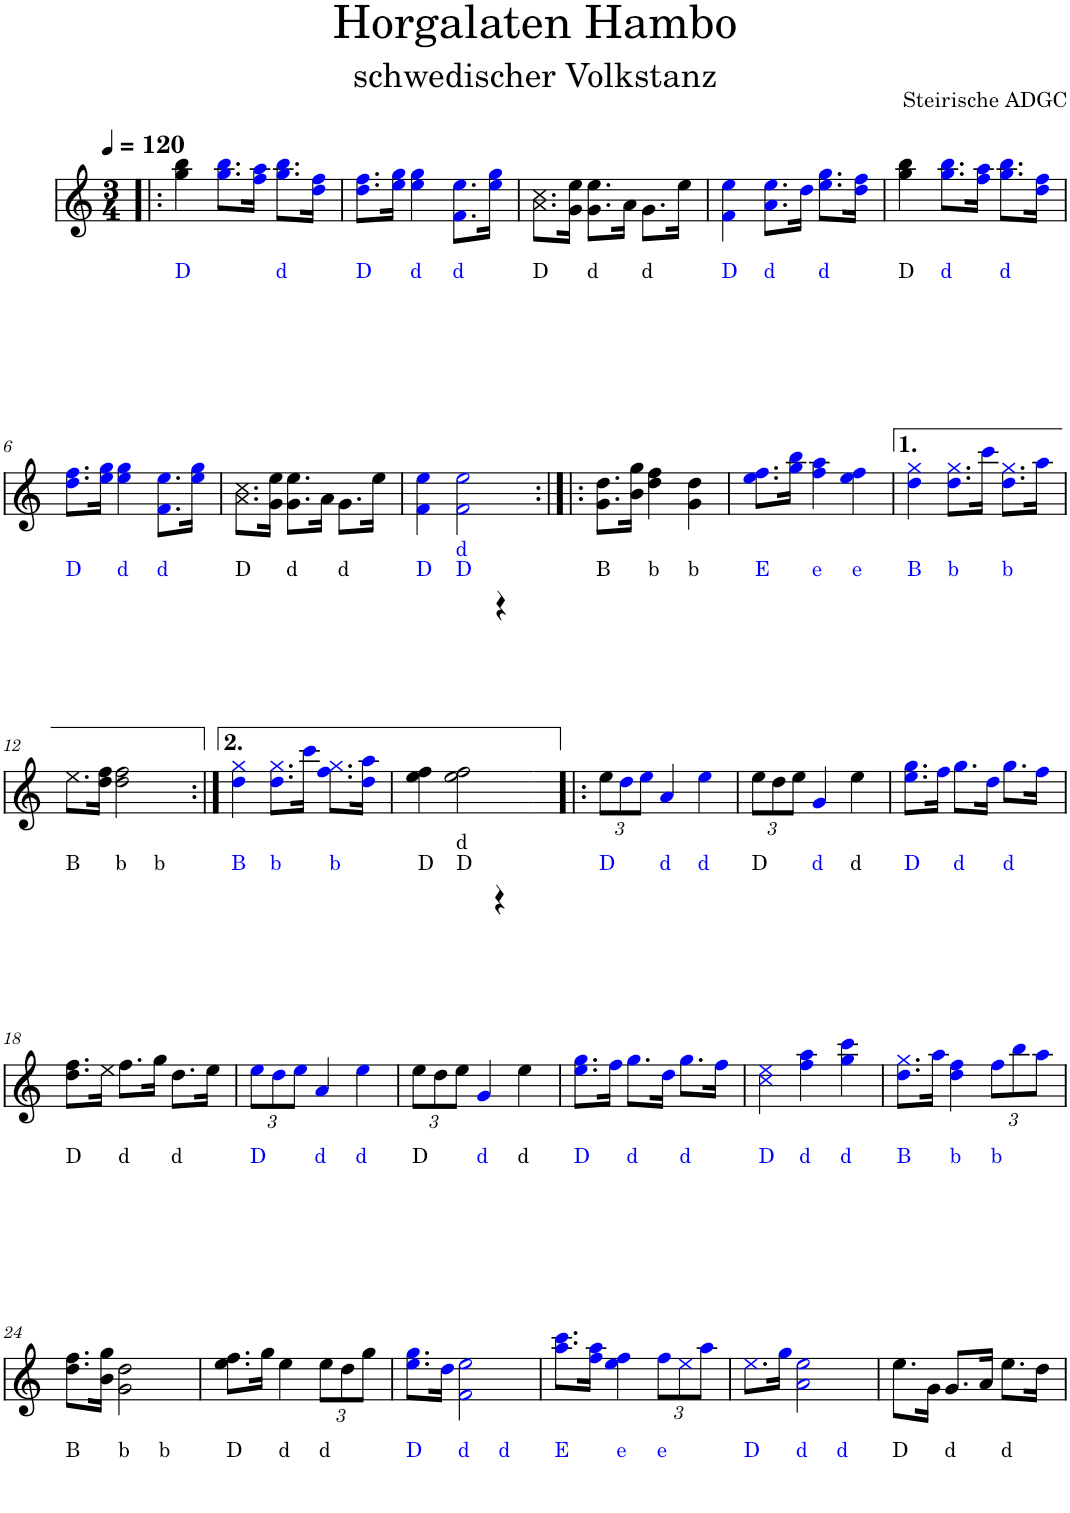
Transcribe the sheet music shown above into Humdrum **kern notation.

**kern	**kern	**kern
*part3	*part2	*part1
*staff3	*staff2	*staff1
*I"Akkordeon	*I"Akkordeon	*I"Akkordeon
*stria5	*stria5	*
*clefG2	*clefF4	*clefG2
*k[]	*k[]	*k[]
*M3/4	*M3/4	*M3/4
*MM120	*MM120	*MM120
=1!|:	=1!|:	=1!|:
!LO:TX:a:color=#0000FF:t=D	!	!
2ryy	2GG	4gg\ 4bb\
.	.	8.ggi\ 8.bbi\L
.	.	16ffi\ 16aai\Jk
!LO:TX:a:color=#0000FF:t=d	!	!
4ryy	4G	8.ggi\ 8.bbi\L
.	.	16ddi\ 16ffi\Jk
=2	=2	=2
!LO:TX:a:color=#0000FF:t=D	!	!
4ryy	4GG	8.ddi\ 8.ffi\L
.	.	16eei\ 16ggi\Jk
!LO:TX:a:color=#0000FF:t=d	!	!
4ryy	4G	4eei\ 4ggi\
!LO:TX:a:color=#0000FF:t=d	!	!
4ryy	4G	8.fi\ 8.eei\L
.	.	16eei\ 16ggi\Jk
=3	=3	=3
!LO:TX:a:t=D	!	!
4ryy	4FF#	8.a\ 8.cc\L
.	.	16g\ 16ee\Jk
!LO:TX:a:t=d	!	!
4ryy	4F#	8.g\ 8.ee\L
.	.	16a\Jk
!LO:TX:a:t=d	!	!
4ryy	4F#	8.g\L
.	.	16ee\Jk
=4	=4	=4
!LO:TX:a:color=#0000FF:t=D	!	!
4ryy	4GG	4fi\ 4eei\
!LO:TX:a:color=#0000FF:t=d	!	!
4ryy	4G	8.ai\ 8.eei\L
.	.	16ddi\Jk
!LO:TX:a:color=#0000FF:t=d	!	!
4ryy	4G	8.eei\ 8.ggi\L
.	.	16ddi\ 16ffi\Jk
=5	=5	=5
!LO:TX:a:t=D	!	!
4ryy	4FF#	4gg\ 4bb\
!LO:TX:a:color=#0000FF:t=d	!	!
4ryy	4G	8.ggi\ 8.bbi\L
.	.	16ffi\ 16aai\Jk
!LO:TX:a:color=#0000FF:t=d	!	!
4ryy	4G	8.ggi\ 8.bbi\L
.	.	16ddi\ 16ffi\Jk
!!LO:LB:g=z
=6	=6	=6
!LO:TX:a:color=#0000FF:t=D	!	!
4ryy	4GG	8.ddi\ 8.ffi\L
.	.	16eei\ 16ggi\Jk
!LO:TX:a:color=#0000FF:t=d	!	!
4ryy	4G	4eei\ 4ggi\
!LO:TX:a:color=#0000FF:t=d	!	!
4ryy	4G	8.fi\ 8.eei\L
.	.	16eei\ 16ggi\Jk
=7	=7	=7
!LO:TX:a:t=D	!	!
4ryy	4FF#	8.a\ 8.cc\L
.	.	16g\ 16ee\Jk
!LO:TX:a:t=d	!	!
4ryy	4F#	8.g\ 8.ee\L
.	.	16a\Jk
!LO:TX:a:t=d	!	!
4ryy	4F#	8.g\L
.	.	16ee\Jk
=8	=8	=8
!LO:TX:a:color=#0000FF:t=D	!	!
4ryy	4GG	4fi\ 4eei\
!LO:TX:a:color=#0000FF:t=D	!	!
!LO:TX:a:color=#0000FF:t=d	!	!
4ryy	4GG 4G	2fi\ 2eei\
4r	4r	.
=9:|!|:	=9:|!|:	=9:|!|:
!LO:TX:a:t=B	!	!
4ryy	4DD	8.g\ 8.dd\L
.	.	16b\ 16gg\Jk
!LO:TX:a:t=b	!	!
4ryy	4D	4dd\ 4ff\
!LO:TX:a:t=b	!	!
4ryy	4D	4g\ 4dd\
=10	=10	=10
!LO:TX:a:color=#0000FF:t=E	!	!
4ryy	4CC	8.eei\ 8.ffi\L
.	.	16ggi\ 16bbi\Jk
!LO:TX:a:color=#0000FF:t=e	!	!
4ryy	4C	4ffi\ 4aai\
!LO:TX:a:color=#0000FF:t=e	!	!
4ryy	4C	4eei\ 4ffi\
=11	=11	=11
!LO:TX:a:color=#0000FF:t=B	!	!
4ryy	4AA	4ddi\ 4ggi\
!LO:TX:a:color=#0000FF:t=b	!	!
4ryy	4A	8.ddi\ 8.ggi\L
.	.	16ccci\Jk
!LO:TX:a:color=#0000FF:t=b	!	!
4ryy	4A	8.ddi\ 8.ggi\L
.	.	16aai\Jk
!!LO:LB:g=z
=12	=12	=12
!LO:TX:a:t=B	!	!
4ryy	4DD	8.ee\L
.	.	16dd\ 16ff\Jk
!LO:TX:a:t=b	!	!
4ryy	4D	2dd\ 2ff\
!LO:TX:a:t=b	!	!
4ryy	4D	.
=13:|!	=13:|!	=13:|!
!LO:TX:a:color=#0000FF:t=B	!	!
4ryy	4AA	4ddi\ 4ggi\
!LO:TX:a:color=#0000FF:t=b	!	!
4ryy	4A	8.ddi\ 8.ggi\L
.	.	16ccci\Jk
!LO:TX:a:color=#0000FF:t=b	!	!
4ryy	4A	8.ffi\ 8.ggi\L
.	.	16ddi\ 16aai\Jk
=14	=14	=14
!LO:TX:a:t=D	!	!
4ryy	4FF#	4ee\ 4ff\
!LO:TX:a:t=D	!	!
!LO:TX:a:t=d	!	!
4ryy	4FF# 4F#	2ee\ 2ff\
4r	4r	.
=15!|:	=15!|:	=15!|:
*	*	*Xbrackettup
!LO:TX:a:color=#0000FF:t=D	!	!
4ryy	4GG	12ee\L
.	.	12ddi\
.	.	12eei\J
!LO:TX:a:color=#0000FF:t=d	!	!
4ryy	4G	4ai/
!LO:TX:a:color=#0000FF:t=d	!	!
4ryy	4G	4eei\
=16	=16	=16
!LO:TX:a:t=D	!	!
4ryy	4FF#	12ee\L
.	.	12dd\
.	.	12ee\J
!LO:TX:a:color=#0000FF:t=d	!	!
4ryy	4G	4gi/
!LO:TX:a:t=d	!	!
4ryy	4F#	4ee\
=17	=17	=17
!LO:TX:a:color=#0000FF:t=D	!	!
4ryy	4GG	8.eei\ 8.ggi\L
.	.	16ffi\Jk
!LO:TX:a:color=#0000FF:t=d	!	!
4ryy	4G	8.ggi\L
.	.	16ddi\Jk
!LO:TX:a:color=#0000FF:t=d	!	!
4ryy	4G	8.ggi\L
.	.	16ffi\Jk
!!LO:LB:g=z
=18	=18	=18
!LO:TX:a:t=D	!	!
4ryy	4FF#	8.dd\ 8.ff\L
.	.	16ee\Jk
!LO:TX:a:t=d	!	!
4ryy	4F#	8.ff\L
.	.	16gg\Jk
!LO:TX:a:t=d	!	!
4ryy	4F#	8.dd\L
.	.	16ee\Jk
=19	=19	=19
!LO:TX:a:color=#0000FF:t=D	!	!
4ryy	4GG	12eei\L
.	.	12ddi\
.	.	12eei\J
!LO:TX:a:color=#0000FF:t=d	!	!
4ryy	4G	4ai/
!LO:TX:a:color=#0000FF:t=d	!	!
4ryy	4G	4eei\
=20	=20	=20
!LO:TX:a:t=D	!	!
4ryy	4FF#	12ee\L
.	.	12dd\
.	.	12ee\J
!LO:TX:a:color=#0000FF:t=d	!	!
4ryy	4G	4gi/
!LO:TX:a:t=d	!	!
4ryy	4F#	4ee\
=21	=21	=21
!LO:TX:a:color=#0000FF:t=D	!	!
4ryy	4GG	8.eei\ 8.ggi\L
.	.	16ffi\Jk
!LO:TX:a:color=#0000FF:t=d	!	!
4ryy	4G	8.ggi\L
.	.	16ddi\Jk
!LO:TX:a:color=#0000FF:t=d	!	!
4ryy	4G	8.ggi\L
.	.	16ffi\Jk
=22	=22	=22
!LO:TX:a:color=#0000FF:t=D	!	!
4ryy	4GG	4cci\ 4eei\
!LO:TX:a:color=#0000FF:t=d	!	!
4ryy	4G	4ffi\ 4aai\
!LO:TX:a:color=#0000FF:t=d	!	!
4ryy	4G	4ggi\ 4ccci\
=23	=23	=23
!LO:TX:a:color=#0000FF:t=B	!	!
4ryy	4AA	8.ddi\ 8.ggi\L
.	.	16aai\Jk
!LO:TX:a:color=#0000FF:t=b	!	!
4ryy	4A	4ddi\ 4ffi\
!LO:TX:a:color=#0000FF:t=b	!	!
4ryy	4A	12ffi\L
.	.	12bbi\
.	.	12aai\J
!!LO:LB:g=z
=24	=24	=24
!LO:TX:a:t=B	!	!
4ryy	4DD	8.dd\ 8.ff\L
.	.	16b\ 16gg\Jk
!LO:TX:a:t=b	!	!
4ryy	4D	2g\ 2dd\
!LO:TX:a:t=b	!	!
4ryy	4D	.
=25	=25	=25
!LO:TX:a:t=D	!	!
4ryy	4FF#	8.ee\ 8.ff\L
.	.	16gg\Jk
!LO:TX:a:t=d	!	!
4ryy	4F#	4ee\
!LO:TX:a:t=d	!	!
4ryy	4F#	12ee\L
.	.	12dd\
.	.	12gg\J
=26	=26	=26
!LO:TX:a:color=#0000FF:t=D	!	!
4ryy	4GG	8.eei\ 8.ggi\L
.	.	16ddi\Jk
!LO:TX:a:color=#0000FF:t=d	!	!
4ryy	4G	2fi\ 2eei\
!LO:TX:a:color=#0000FF:t=d	!	!
4ryy	4G	.
=27	=27	=27
!LO:TX:a:color=#0000FF:t=E	!	!
4ryy	4CC	8.aai\ 8.ccci\L
.	.	16ffi\ 16aai\Jk
!LO:TX:a:color=#0000FF:t=e	!	!
4ryy	4C	4eei\ 4ffi\
!LO:TX:a:color=#0000FF:t=e	!	!
4ryy	4C	12ffi\L
.	.	12eei\
.	.	12aai\J
=28	=28	=28
!LO:TX:a:color=#0000FF:t=D	!	!
4ryy	4GG	8.eei\L
.	.	16ggi\Jk
!LO:TX:a:color=#0000FF:t=d	!	!
4ryy	4G	2ai\ 2eei\
!LO:TX:a:color=#0000FF:t=d	!	!
4ryy	4G	.
=29	=29	=29
!LO:TX:a:t=D	!	!
4ryy	4FF#	8.ee\L
.	.	16g\Jk
!LO:TX:a:t=d	!	!
4ryy	4F#	8.g/L
.	.	16a/Jk
!LO:TX:a:t=d	!	!
4ryy	4F#	8.ee\L
.	.	16dd\Jk
=	=	=
*-	*-	*-
